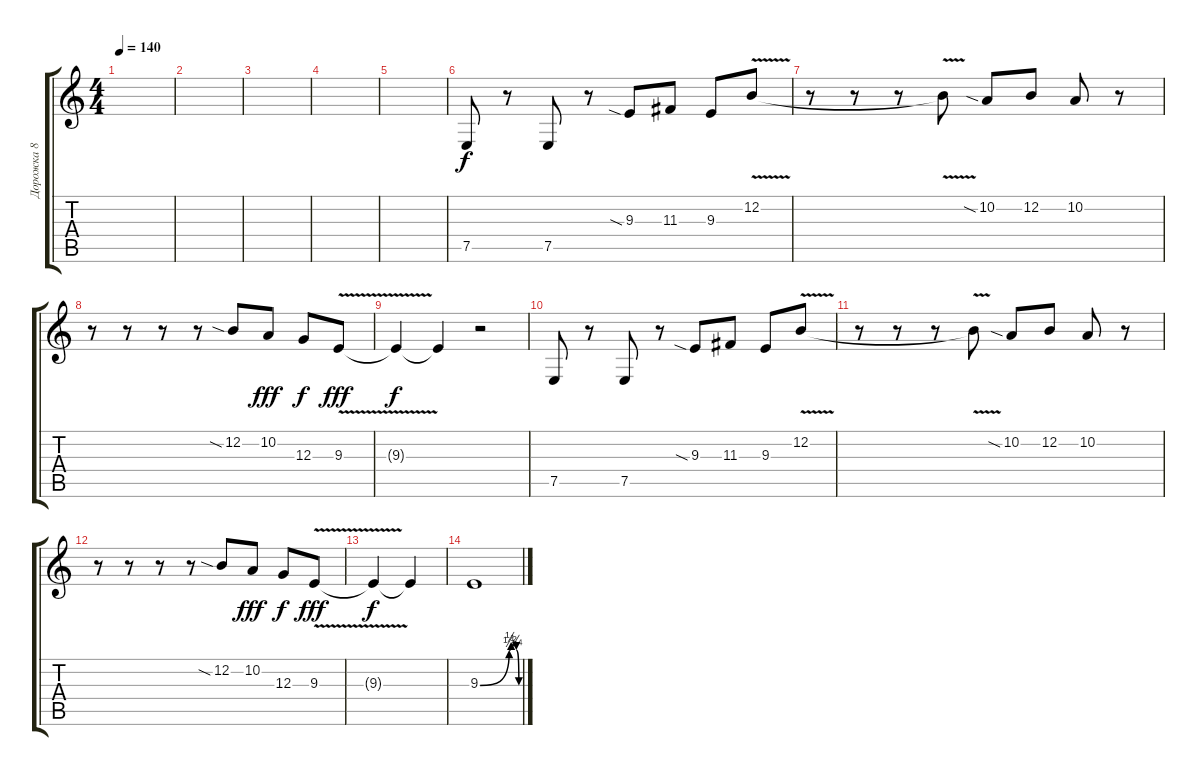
\track ("Дорожка 8" "Дорожка 8") {instrument trombone}
\staff {score tabs}
\tuning (E4 B3 G3 D3 A2 E2) {hide}
\ts (4 4)
\tempo 140
\clef g2
\ks c
|
|
|
|
|
7.5.8 r.8 7.5.8 r.8 9.3{sia}.8 11.3.8 9.3.8 12.2{v}.8 |
r.8 r.8 r.8 12.2{t}.8 10.2{sia}.8 12.2.8 10.2.8 r.8 |
r.8 r.8 r.8 r.8 12.2{sia}.8 10.2.8{dy fff} 12.3.8{dy f} 9.3{v}.8{dy fff} |
9.3{t}.4{dy f} 9.3{t}.4 r.2 |
7.5.8 r.8 7.5.8 r.8 9.3{sia}.8 11.3.8 9.3.8 12.2{v}.8 |
r.8 r.8 r.8 12.2{t}.8 10.2{sia}.8 12.2.8 10.2.8 r.8 |
r.8 r.8 r.8 r.8 12.2{sia}.8 10.2.8{dy fff} 12.3.8{dy f} 9.3{v}.8{dy fff} |
9.3{t}.4{dy f} 9.3{t}.4 |
9.3{be (custom 0 0 45 1 48 2 56 1 60 0)}.1
